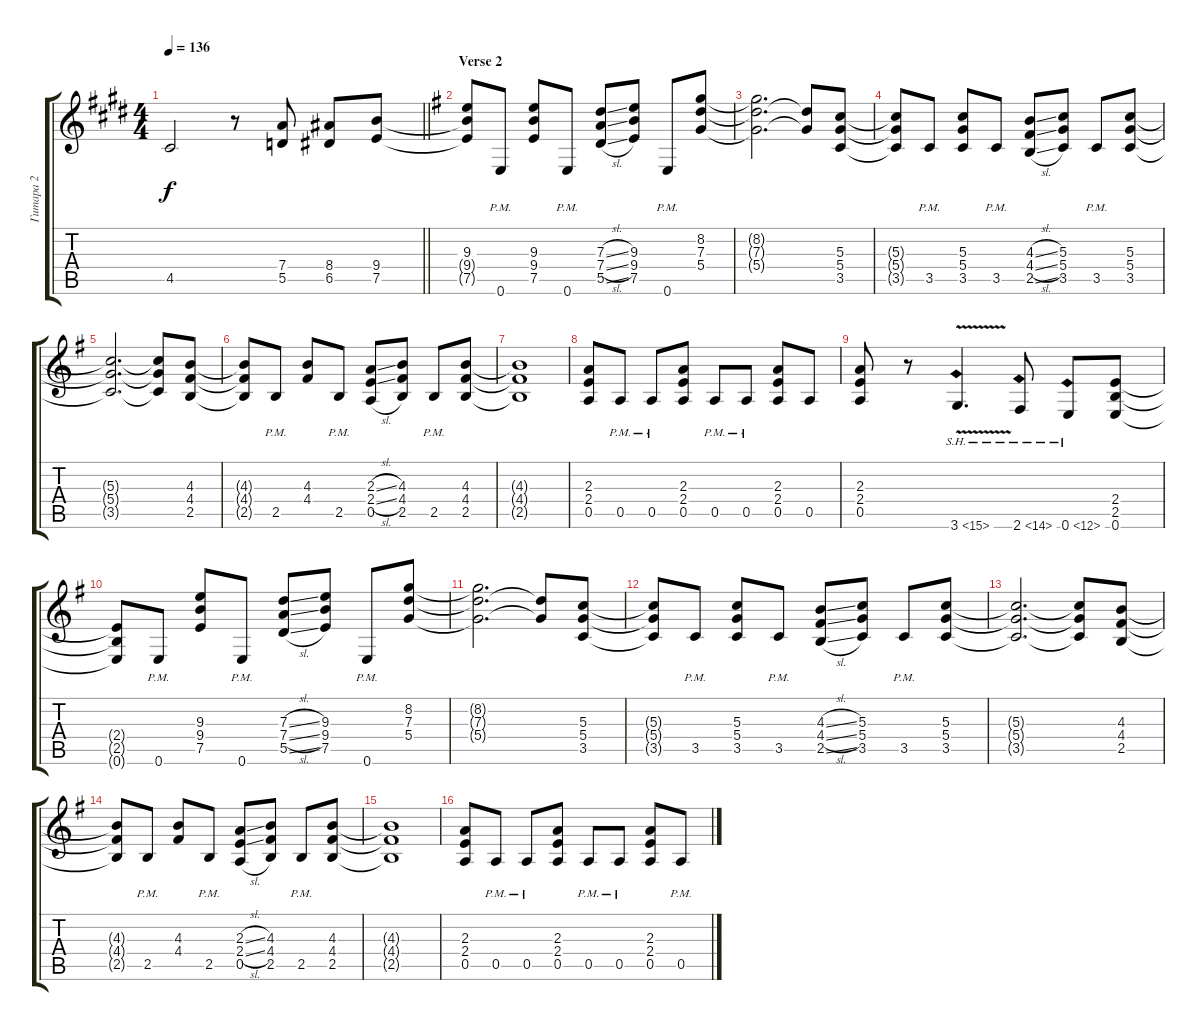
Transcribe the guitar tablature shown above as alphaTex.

\track ("Гитара 2" "Гитара 2") {instrument distortionguitar}
\staff {score tabs}
\tuning (E4 B3 G3 D3 A2 E2) {hide}
\ts (4 4)
\tempo 136
\clef g2
\barLineRight lightlight
\ks c#minor
4.5{t}.2{dy f} r.8 (7.4 5.5).8 (8.4 6.5).8 (9.4 7.5).8 |
\section ("" "Verse 2")
\ks eminor
(9.3 9.4{t} 7.5{t}).8 0.6{pm}.8 (9.3 9.4 7.5).8 0.6{pm}.8 (7.3{sl} 7.4{sl} 5.5{sl}).8 (9.3 9.4 7.5).8 0.6{pm}.8 (8.2 7.3 5.4).8 |
(8.2{t} 7.3{t} 5.4{t}).2{d} (7.3{t} 5.4{t}).8 (5.3 5.4 3.5).8 |
(5.3{t} 5.4{t} 3.5{t}).8 3.5{pm}.8 (5.3 5.4 3.5).8 3.5{pm}.8 (4.3{sl} 4.4{sl} 2.5{sl}).8 (5.3 5.4 3.5).8 3.5{pm}.8 (5.3 5.4 3.5).8 |
(5.3{t} 5.4{t} 3.5{t}).2{d} (5.3{t} 5.4{t} 3.5{t}).8 (4.3 4.4 2.5).8 |
(4.3{t} 4.4{t} 2.5{t}).8 2.5{pm}.8 (4.3 4.4).8 2.5{pm}.8 (2.3{sl} 2.4{sl} 0.5{h}).8 (4.3 4.4 2.5).8 2.5{pm}.8 (4.3 4.4 2.5).8 |
(4.3{t} 4.4{t} 2.5{t}).1 |
(2.3 2.4 0.5).8 0.5{pm}.8 0.5{pm}.8 (2.3 2.4 0.5).8 0.5{pm}.8 0.5{pm}.8 (2.3 2.4 0.5).8 0.5.8 |
(2.3 2.4 0.5).8 r.8 3.6{sh 12 v}.4{d} 2.6{sh 12}.8 0.6{sh 12}.8 (2.4 2.5 0.6).8 |
(2.4{t} 2.5{t} 0.6{t}).8 0.6{pm}.8 (9.3 9.4 7.5).8 0.6{pm}.8 (7.3{sl} 7.4{sl} 5.5{sl}).8 (9.3 9.4 7.5).8 0.6{pm}.8 (8.2 7.3 5.4).8 |
(8.2{t} 7.3{t} 5.4{t}).2{d} (7.3{t} 5.4{t}).8 (5.3 5.4 3.5).8 |
(5.3{t} 5.4{t} 3.5{t}).8 3.5{pm}.8 (5.3 5.4 3.5).8 3.5{pm}.8 (4.3{sl} 4.4{sl} 2.5{sl}).8 (5.3 5.4 3.5).8 3.5{pm}.8 (5.3 5.4 3.5).8 |
(5.3{t} 5.4{t} 3.5{t}).2{d} (5.3{t} 5.4{t} 3.5{t}).8 (4.3 4.4 2.5).8 |
(4.3{t} 4.4{t} 2.5{t}).8 2.5{pm}.8 (4.3 4.4).8 2.5{pm}.8 (2.3{sl} 2.4{sl} 0.5{h}).8 (4.3 4.4 2.5).8 2.5{pm}.8 (4.3 4.4 2.5).8 |
(4.3{t} 4.4{t} 2.5{t}).1 |
(2.3 2.4 0.5).8 0.5{pm}.8 0.5{pm}.8 (2.3 2.4 0.5).8 0.5{pm}.8 0.5{pm}.8 (2.3 2.4 0.5).8 0.5{pm}.8
